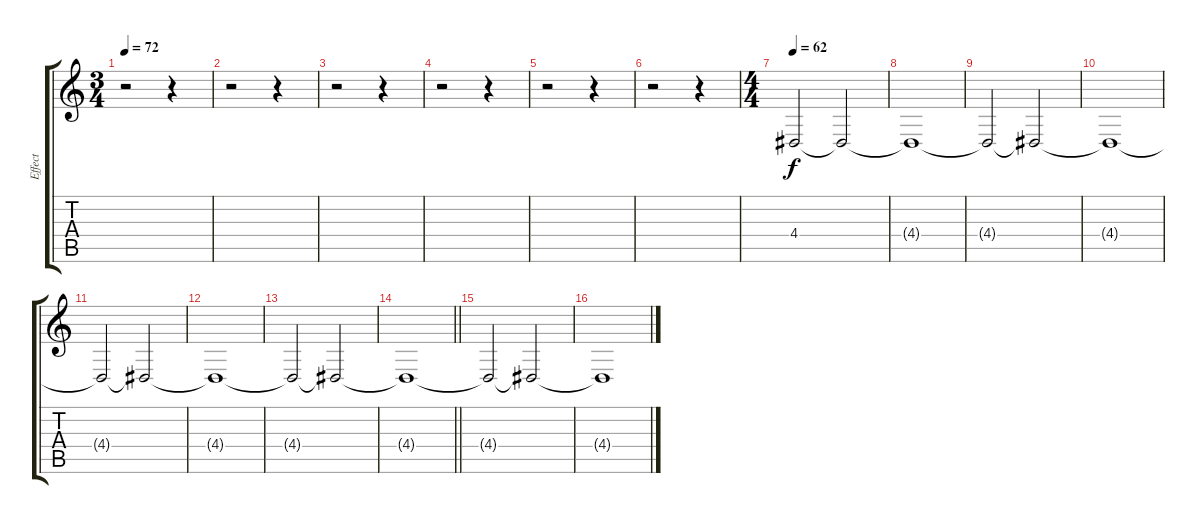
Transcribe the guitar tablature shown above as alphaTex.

\track ("Effect" "Effect") {instrument helicopter}
\staff {score tabs}
\tuning (Db4 Ab3 E3 B2 Gb2 Db2) {hide}
\ts (3 4)
\tempo 72
\clef g2
\ks c
r.2{dy f instrument helicopter} r.4 |
r.2 r.4 |
r.2 r.4 |
r.2 r.4 |
r.2 r.4 |
r.2 r.4 |
\ts (4 4)
\tempo 62
4.4.2{volume 0} 4.4{t}.2 |
4.4{t}.1{volume 5} |
4.4{t}.2{volume 3} 4.4{t}.2 |
4.4{t}.1{volume 5} |
4.4{t}.2{volume 3} 4.4{t}.2 |
4.4{t}.1{volume 5} |
4.4{t}.2{volume 3} 4.4{t}.2 |
\barLineRight lightlight
4.4{t}.1{volume 5} |
4.4{t}.2{volume 3} 4.4{t}.2 |
4.4{t}.1{volume 5}
